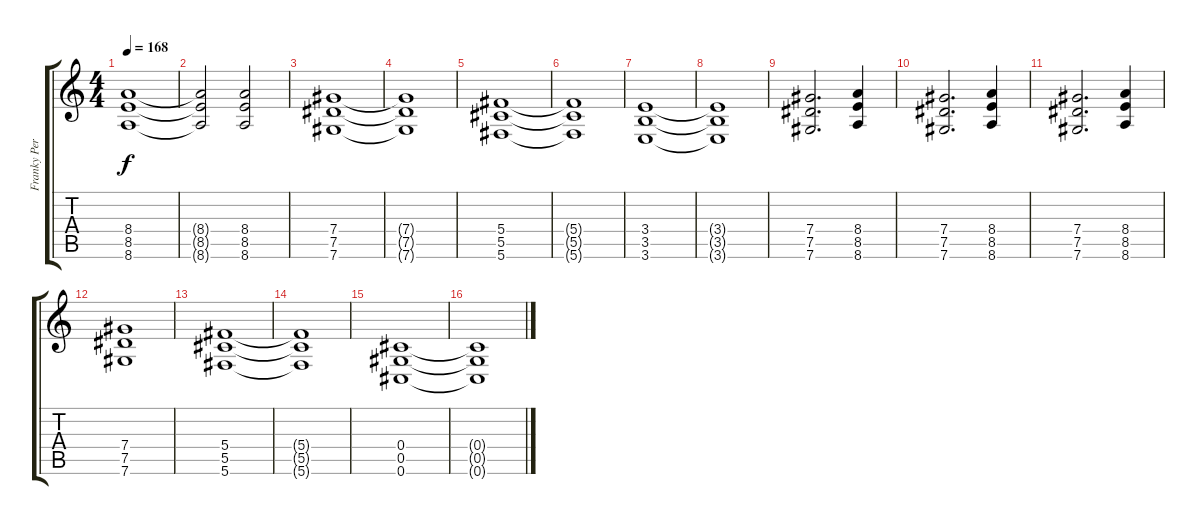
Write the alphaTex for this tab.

\track ("Franky Perez" "Franky Per") {instrument overdrivenguitar}
\staff {score tabs}
\tuning (Eb4 Bb3 Gb3 Db3 Ab2 Db2) {hide}
\ts (4 4)
\tempo 168
\clef g2
\ks c
(8.4 8.5 8.6).1{dy f} |
(8.4{t} 8.5{t} 8.6{t}).2 (8.4 8.5 8.6).2 |
(7.4 7.5 7.6).1 |
(7.4{t} 7.5{t} 7.6{t}).1 |
(5.4 5.5 5.6).1 |
(5.4{t} 5.5{t} 5.6{t}).1 |
(3.4 3.5 3.6).1 |
(3.4{t} 3.5{t} 3.6{t}).1 |
(7.4 7.5 7.6).2{d} (8.4 8.5 8.6).4 |
(7.4 7.5 7.6).2{d} (8.4 8.5 8.6).4 |
(7.4 7.5 7.6).2{d} (8.4 8.5 8.6).4 |
(7.4 7.5 7.6).1 |
(5.4 5.5 5.6).1 |
(5.4{t} 5.5{t} 5.6{t}).1 |
(0.4 0.5 0.6).1 |
(0.4{t} 0.5{t} 0.6{t}).1
